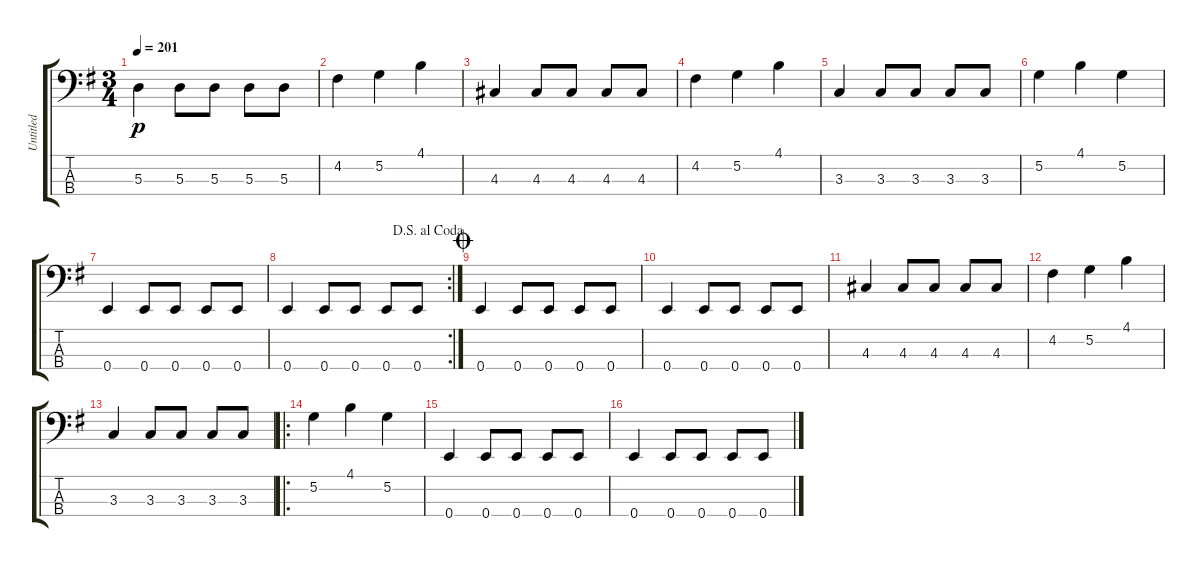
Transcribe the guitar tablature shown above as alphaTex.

\track ("Untitled" "Untitled") {instrument electricbassfinger}
\staff {score tabs}
\tuning (G2 D2 A1 E1) {hide}
\ts (3 4)
\tempo 201
\clef f4
\ks g
5.3.4{dy p} 5.3.8 5.3.8 5.3.8 5.3.8 |
4.2.4 5.2.4 4.1.4 |
4.3.4 4.3.8 4.3.8 4.3.8 4.3.8 |
4.2.4 5.2.4 4.1.4 |
3.3.4 3.3.8 3.3.8 3.3.8 3.3.8 |
5.2.4 4.1.4 5.2.4 |
0.4.4 0.4.8 0.4.8 0.4.8 0.4.8 |
\rc 2
\jump dalsegnoalcoda
0.4.4 0.4.8 0.4.8 0.4.8 0.4.8 |
\jump coda
0.4.4 0.4.8 0.4.8 0.4.8 0.4.8 |
0.4.4 0.4.8 0.4.8 0.4.8 0.4.8 |
4.3.4 4.3.8 4.3.8 4.3.8 4.3.8 |
4.2.4 5.2.4 4.1.4 |
3.3.4 3.3.8 3.3.8 3.3.8 3.3.8 |
\ro
5.2.4 4.1.4 5.2.4 |
0.4.4 0.4.8 0.4.8 0.4.8 0.4.8 |
0.4.4 0.4.8 0.4.8 0.4.8 0.4.8
